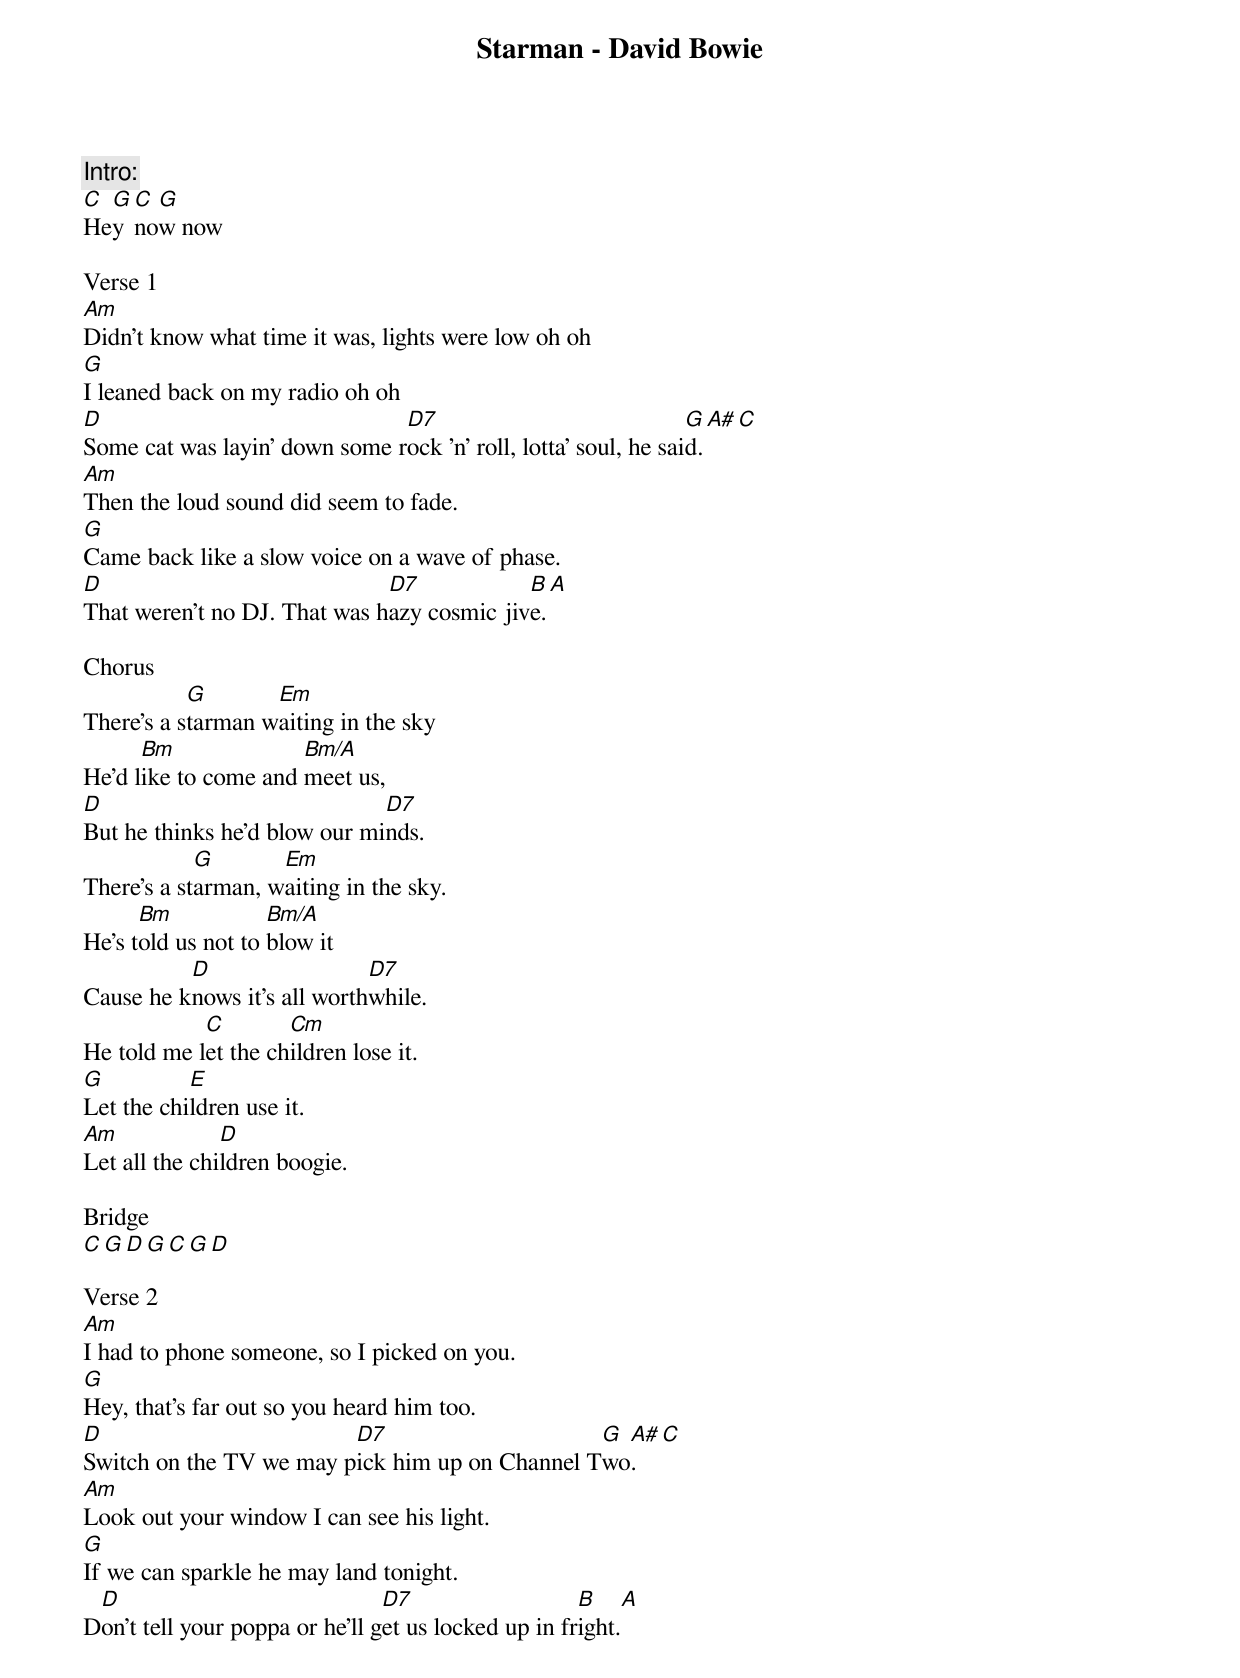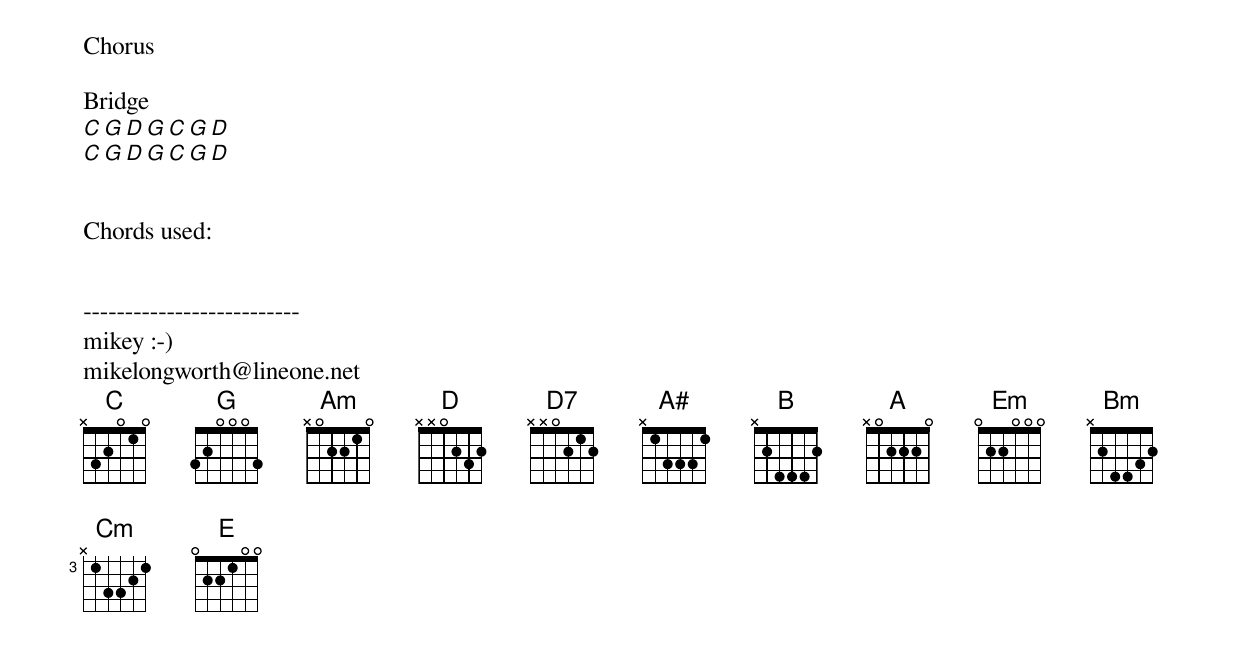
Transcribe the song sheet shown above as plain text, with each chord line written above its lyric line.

Starman - David Bowie

Intro:
C G C G
Hey now now

Verse 1
Am
Didn't know what time it was, lights were low oh oh
G
I leaned back on my radio oh oh
D                              D7                               G A# C
Some cat was layin' down some rock 'n' roll, lotta' soul, he said.
Am
Then the loud sound did seem to fade.
G
Came back like a slow voice on a wave of phase.
D                             D7            B A
That weren't no DJ. That was hazy cosmic jive.

Chorus
           G       Em
There's a starman waiting in the sky
      Bm              Bm/A
He'd like to come and meet us,
D                             D7
But he thinks he'd blow our minds.
            G       Em
There's a starman, waiting in the sky.
      Bm            Bm/A
He's told us not to blow it
          D                  D7
Cause he knows it's all worthwhile.
            C        Cm
He told me let the children lose it.
G          E
Let the children use it.
Am             D
Let all the children boogie.

Bridge
C G D G C G D

Verse 2
Am
I had to phone someone, so I picked on you.
G
Hey, that's far out so you heard him too.
D                        D7                     G A# C
Switch on the TV we may pick him up on Channel Two.
Am
Look out your window I can see his light.
G
If we can sparkle he may land tonight.
 D                              D7                   B          A
Don't tell your poppa or he'll get us locked up in fright.

Chorus

Bridge
C G D G C G D
C G D G C G D


Chords used:

C 332010 G 320022 Am x02210
D xx0232 D7 xx0212 A x02220
B x24442 Em 022000 Bm x24432
Bm/A x04432

--------------------------
mikey :-)
mikelongworth@lineone.net
